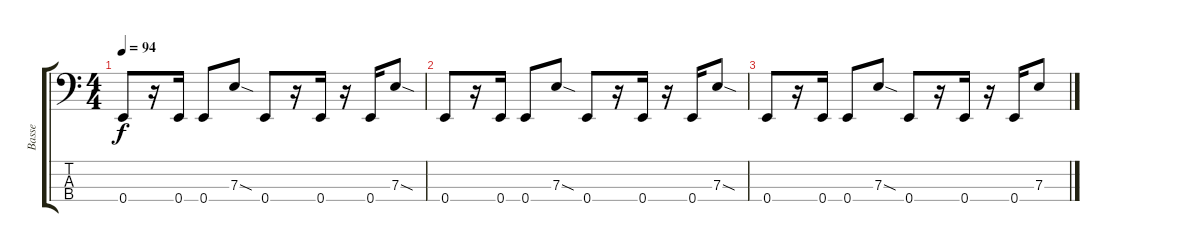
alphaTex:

\track ("Basse" "Basse") {instrument electricbasspick}
\staff {score tabs}
\tuning (G2 D2 A1 E1) {hide}
\ts (4 4)
\tempo 94
\clef f4
\ks c
0.4.8{dy f} r.16 0.4.16 0.4.8 7.3{sod}.8 0.4.8 r.16 0.4.16 r.16 0.4.16 7.3{sod}.8 |
0.4.8 r.16 0.4.16 0.4.8 7.3{sod}.8 0.4.8 r.16 0.4.16 r.16 0.4.16 7.3{sod}.8 |
0.4.8 r.16 0.4.16 0.4.8 7.3{sod}.8 0.4.8 r.16 0.4.16 r.16 0.4.16 7.3.8
